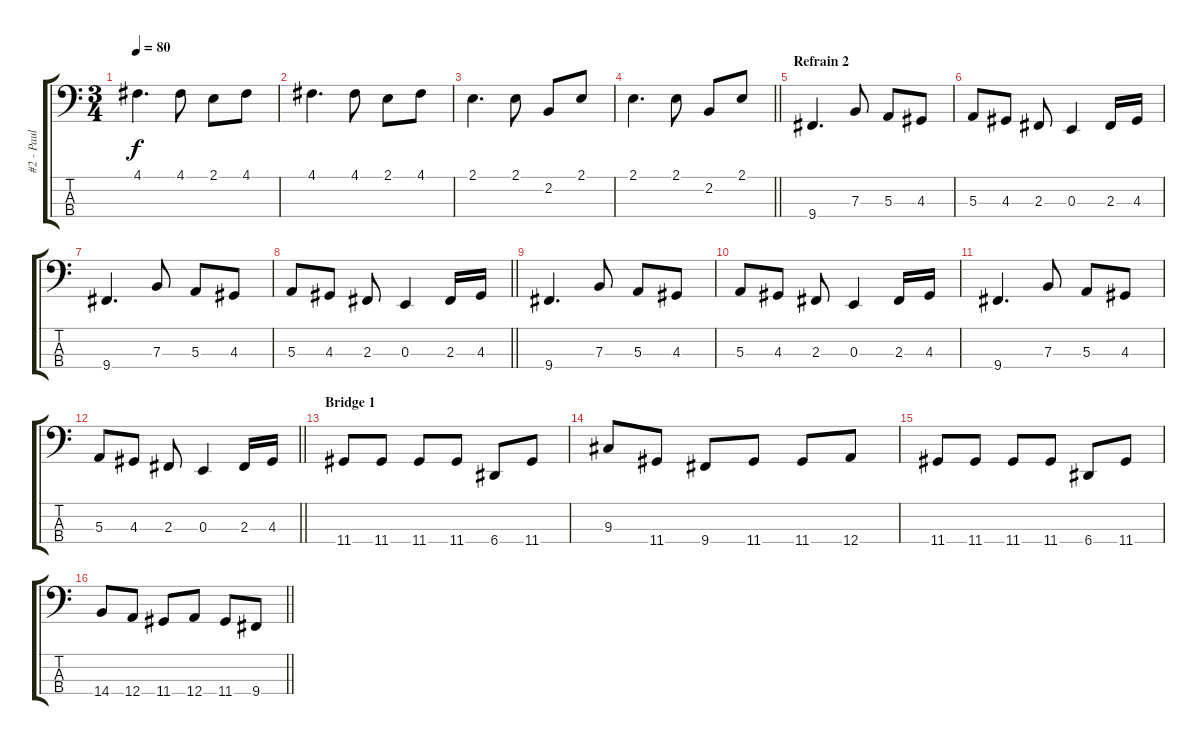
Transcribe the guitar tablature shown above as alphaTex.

\track ("#2 - Paul Grey" "#2 - Paul ") {instrument electricbassfinger}
\staff {score tabs}
\tuning (D2 A1 E1 A0) {hide}
\ts (3 4)
\tempo 80
\clef f4
\ks c
4.1.4{d dy f} 4.1.8 2.1.8 4.1.8 |
4.1.4{d} 4.1.8 2.1.8 4.1.8 |
2.1.4{d} 2.1.8 2.2.8 2.1.8 |
\barLineRight lightlight
2.1.4{d} 2.1.8 2.2.8 2.1.8 |
\section ("" "Refrain 2")
9.4.4{d} 7.3.8 5.3.8 4.3.8 |
5.3.8 4.3.8 2.3.8 0.3.4 2.3.16 4.3.16 |
9.4.4{d} 7.3.8 5.3.8 4.3.8 |
\barLineRight lightlight
5.3.8 4.3.8 2.3.8 0.3.4 2.3.16 4.3.16 |
9.4.4{d} 7.3.8 5.3.8 4.3.8 |
5.3.8 4.3.8 2.3.8 0.3.4 2.3.16 4.3.16 |
9.4.4{d} 7.3.8 5.3.8 4.3.8 |
\barLineRight lightlight
5.3.8 4.3.8 2.3.8 0.3.4 2.3.16 4.3.16 |
\section ("" "Bridge 1")
11.4.8 11.4.8 11.4.8 11.4.8 6.4.8 11.4.8 |
9.3.8 11.4.8 9.4.8 11.4.8 11.4.8 12.4.8 |
11.4.8 11.4.8 11.4.8 11.4.8 6.4.8 11.4.8 |
\barLineRight lightlight
14.4.8 12.4.8 11.4.8 12.4.8 11.4.8 9.4.8
